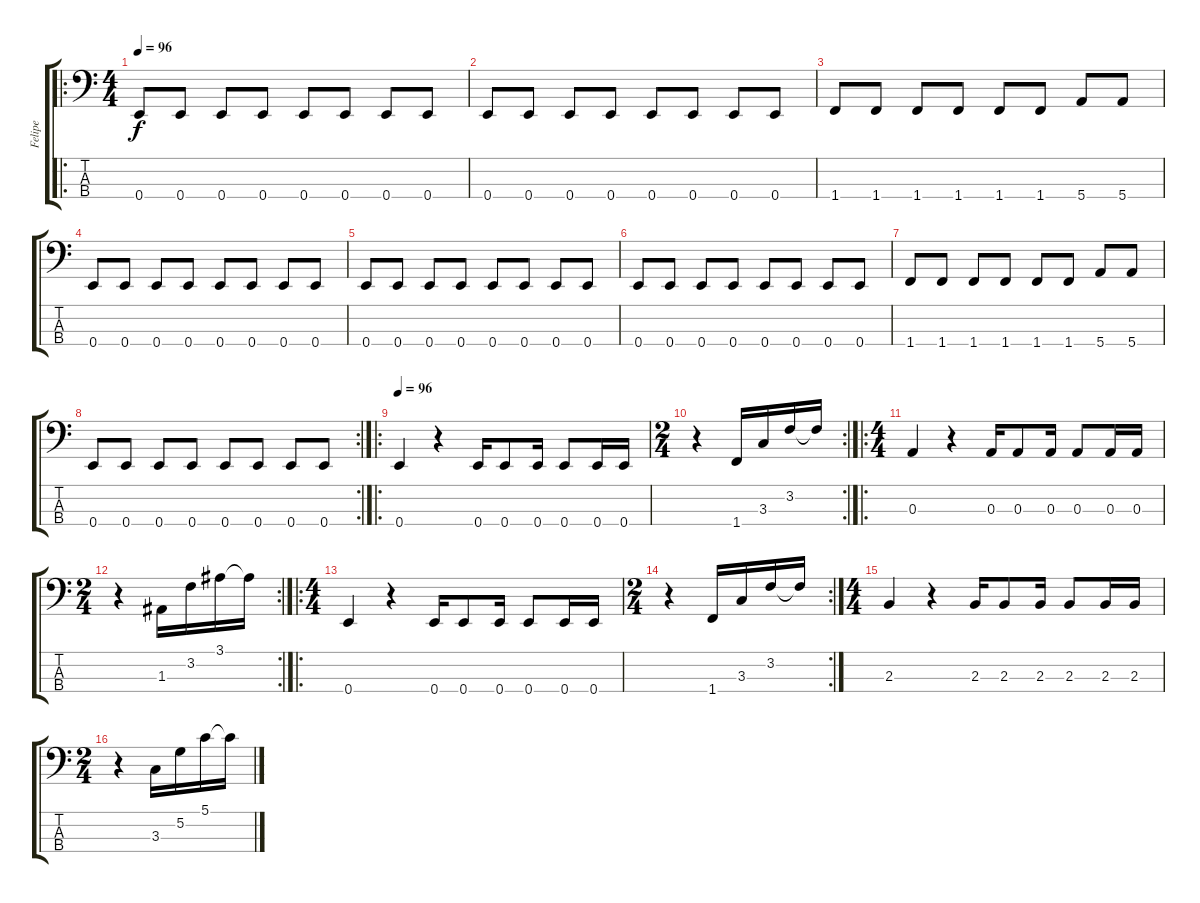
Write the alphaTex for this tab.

\track ("Felipe" "Felipe") {instrument electricbassfinger}
\staff {score tabs}
\tuning (G2 D2 A1 E1) {hide}
\ro
\ts (4 4)
\tempo 96
\clef f4
\ks c
0.4.8{dy f} 0.4.8 0.4.8 0.4.8 0.4.8 0.4.8 0.4.8 0.4.8 |
0.4.8 0.4.8 0.4.8 0.4.8 0.4.8 0.4.8 0.4.8 0.4.8 |
1.4.8 1.4.8 1.4.8 1.4.8 1.4.8 1.4.8 5.4.8 5.4.8 |
0.4.8 0.4.8 0.4.8 0.4.8 0.4.8 0.4.8 0.4.8 0.4.8 |
0.4.8 0.4.8 0.4.8 0.4.8 0.4.8 0.4.8 0.4.8 0.4.8 |
0.4.8 0.4.8 0.4.8 0.4.8 0.4.8 0.4.8 0.4.8 0.4.8 |
1.4.8 1.4.8 1.4.8 1.4.8 1.4.8 1.4.8 5.4.8 5.4.8 |
\rc 2
0.4.8 0.4.8 0.4.8 0.4.8 0.4.8 0.4.8 0.4.8 0.4.8 |
\ro
\tempo 96
0.4.4 r.4 0.4.16 0.4.8 0.4.16 0.4.8 0.4.16 0.4.16 |
\rc 2
\ts (2 4)
r.4 1.4.16 3.3.16 3.2.16 3.2{t}.16 |
\ro
\ts (4 4)
0.3.4 r.4 0.3.16 0.3.8 0.3.16 0.3.8 0.3.16 0.3.16 |
\rc 2
\ts (2 4)
r.4 1.3.16 3.2.16 3.1.16 3.1{t}.16 |
\ro
\ts (4 4)
0.4.4 r.4 0.4.16 0.4.8 0.4.16 0.4.8 0.4.16 0.4.16 |
\rc 2
\ts (2 4)
r.4 1.4.16 3.3.16 3.2.16 3.2{t}.16 |
\ts (4 4)
2.3.4 r.4 2.3.16 2.3.8 2.3.16 2.3.8 2.3.16 2.3.16 |
\ts (2 4)
r.4 3.3.16 5.2.16 5.1.16 5.1{t}.16
